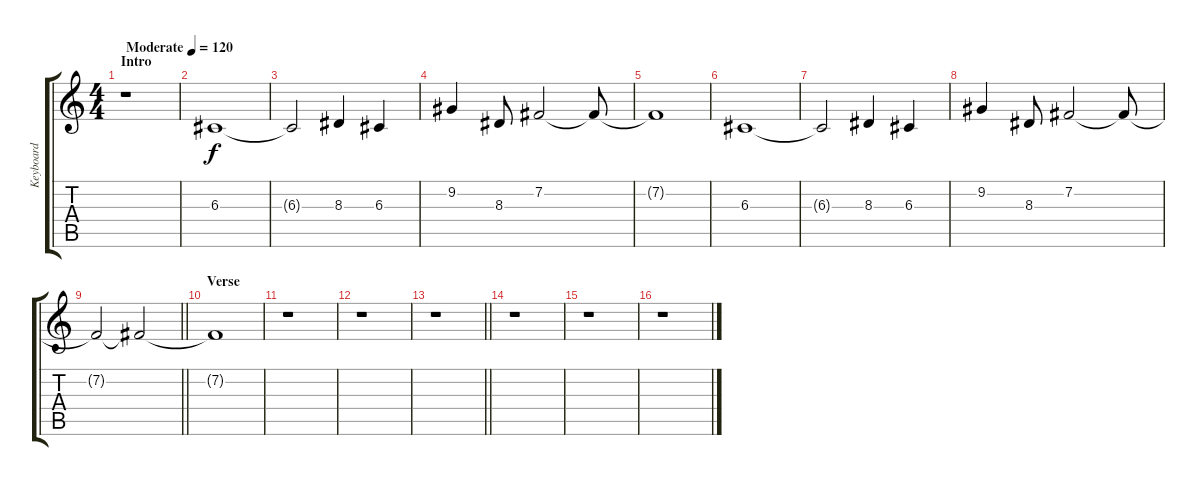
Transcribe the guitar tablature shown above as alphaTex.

\track ("Keyboard" "Keyboard") {instrument lead2sawtooth}
\staff {score tabs}
\tuning (E4 B3 G3 D3 A2 E2) {hide}
\ts (4 4)
\section ("" "Intro")
\tempo (120 "Moderate")
\clef g2
\ks c
r.1{dy f instrument lead2sawtooth} |
6.3.1 |
6.3{t}.2 8.3.4 6.3.4 |
9.2.4 8.3.8 7.2.2 7.2{t}.8 |
7.2{t}.1 |
6.3.1 |
6.3{t}.2 8.3.4 6.3.4 |
9.2.4 8.3.8 7.2.2 7.2{t}.8 |
\barLineRight lightlight
7.2{t}.2 7.2{t}.2{volume 0} |
\section ("" "Verse")
7.2{t}.1 |
r.1 |
r.1 |
\barLineRight lightlight
r.1 |
r.1 |
r.1 |
r.1
